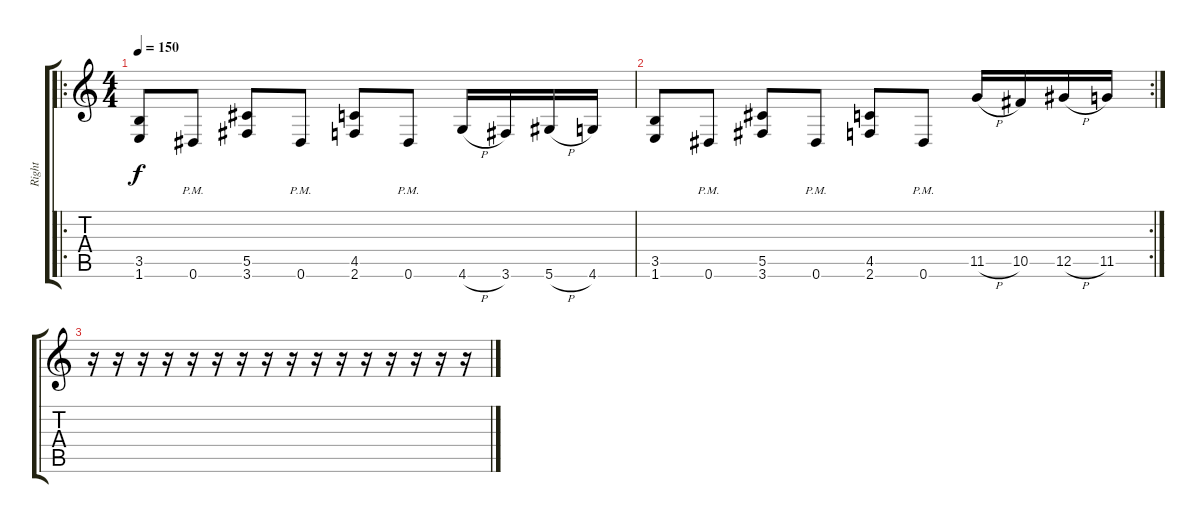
\track ("Right" "Right") {instrument distortionguitar}
\staff {score tabs}
\tuning (Eb4 Bb3 Gb3 Db3 Ab2 Eb2) {hide}
\ro
\ts (4 4)
\tempo 150
\clef g2
\ks c
(3.5 1.6).8{dy f} 0.6{pm}.8 (5.5 3.6).8 0.6{pm}.8 (4.5 2.6).8 0.6{pm}.8 4.6{h}.16 3.6.16 5.6{h}.16 4.6.16 |
\rc 2
(3.5 1.6).8 0.6{pm}.8 (5.5 3.6).8 0.6{pm}.8 (4.5 2.6).8 0.6{pm}.8 11.5{h}.16 10.5.16 12.5{h}.16 11.5.16 |
r.16 r.16 r.16 r.16 r.16 r.16 r.16 r.16 r.16 r.16 r.16 r.16 r.16 r.16 r.16 r.16
